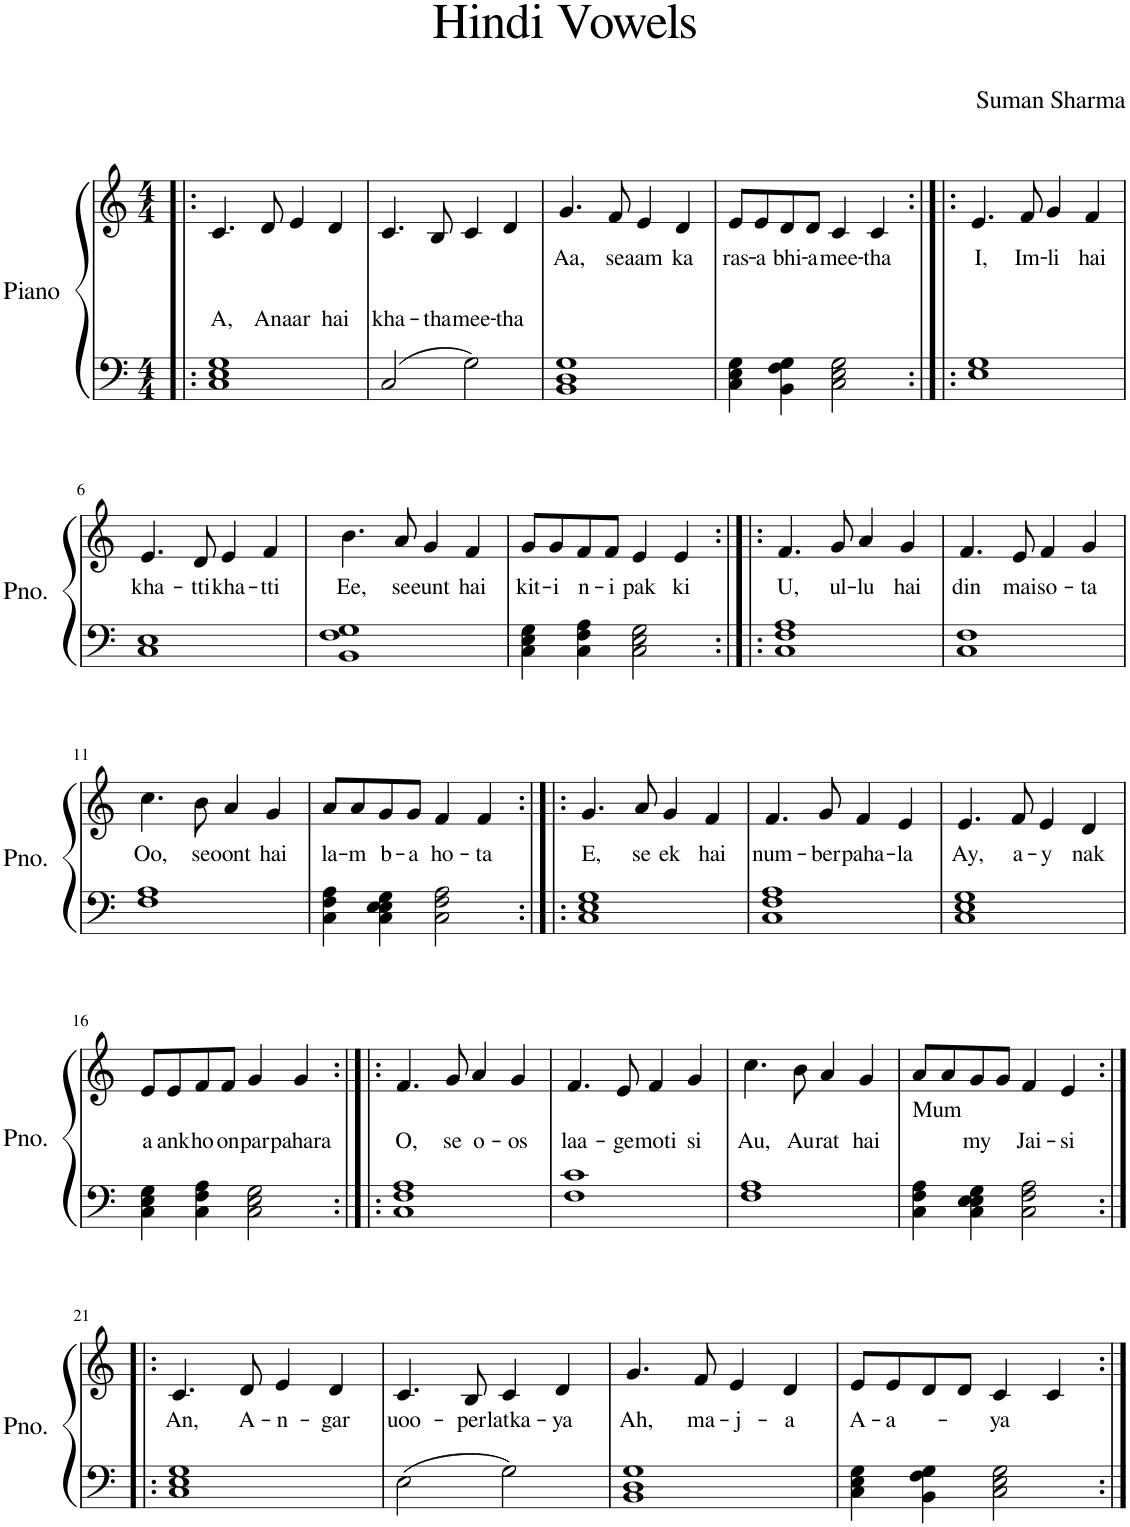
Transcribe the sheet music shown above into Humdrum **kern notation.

**kern	**kern	**text	**text	**text
*part1	*part1	*part1	*part1	*part1
*staff2	*staff1	*staff1	*staff1	*staff1
*I"Piano	*	*	*	*
*I'Pno.	*	*	*	*
*clefF4	*clefG2	*	*	*
*k[]	*k[]	*	*	*
*M4/4	*M4/4	*	*	*
=1!|:	=1!|:	=1!|:	=1!|:	=1!|:
!	!	!	!	!LO:LY:b
1C 1E 1G	4.c/	.	.	A,
!	!	!	!	!LO:LY:b
.	8d/	.	.	An-
!	!	!	!	!LO:LY:b
.	4e/	.	.	-aar
!	!	!	!	!LO:LY:b
.	4d/	.	.	hai
=2	=2	=2	=2	=2
!	!	!	!	!LO:LY:b
2C/	4.c/	.	.	kha-
!	!	!	!	!LO:LY:b
.	8B/	.	.	-tha
!	!	!	!	!LO:LY:b
2G\	4c/	.	.	mee-
!	!	!	!	!LO:LY:b
.	4d/	.	.	-tha
=3	=3	=3	=3	=3
!	!	!LO:LY:b	!	!
1BB 1D 1G	4.g/	Aa,	.	.
!	!	!LO:LY:b	!	!
.	8f/	se	.	.
!	!	!LO:LY:b	!	!
.	4e/	aam	.	.
!	!	!LO:LY:b	!	!
.	4d/	ka	.	.
=4	=4	=4	=4	=4
!	!	!LO:LY:b	!	!
4C\ 4E\ 4G\	8e/L	ras-	.	.
!	!	!LO:LY:b	!	!
.	8e/	-a	.	.
!	!	!LO:LY:b	!	!
4BB\ 4F\ 4G\	8d/	bhi-	.	.
!	!	!LO:LY:b	!	!
.	8d/J	-a	.	.
!	!	!LO:LY:b	!	!
2C\ 2E\ 2G\	4c/	mee-	.	.
!	!	!LO:LY:b	!	!
.	4c/	-tha	.	.
=5:|!|:	=5:|!|:	=5:|!|:	=5:|!|:	=5:|!|:
!	!	!LO:LY:b	!	!
1E 1G	4.e/	I,	.	.
!	!	!LO:LY:b	!	!
.	8f/	Im-	.	.
!	!	!LO:LY:b	!	!
.	4g/	-li	.	.
!	!	!LO:LY:b	!	!
.	4f/	hai	.	.
!!LO:LB:g=z
=6	=6	=6	=6	=6
!	!	!LO:LY:b	!	!
1C 1E	4.e/	kha-	.	.
!	!	!LO:LY:b	!	!
.	8d/	-tti	.	.
!	!	!LO:LY:b	!	!
.	4e/	kha-	.	.
!	!	!LO:LY:b	!	!
.	4f/	-tti	.	.
=7	=7	=7	=7	=7
!	!	!LO:LY:b	!	!
1BB 1F 1G	4.b\	Ee,	.	.
!	!	!LO:LY:b	!	!
.	8a/	se	.	.
!	!	!LO:LY:b	!	!
.	4g/	eunt	.	.
!	!	!LO:LY:b	!	!
.	4f/	hai	.	.
=8	=8	=8	=8	=8
!	!	!LO:LY:b	!	!
4C\ 4E\ 4G\	8g/L	kit-	.	.
!	!	!LO:LY:b	!	!
.	8g/	-i	.	.
!	!	!LO:LY:b	!	!
4C\ 4F\ 4A\	8f/	n-	.	.
!	!	!LO:LY:b	!	!
.	8f/J	-i	.	.
!	!	!LO:LY:b	!	!
2C\ 2E\ 2G\	4e/	pak	.	.
!	!	!LO:LY:b	!	!
.	4e/	ki	.	.
=9:|!|:	=9:|!|:	=9:|!|:	=9:|!|:	=9:|!|:
!	!	!LO:LY:b	!	!
1C 1F 1A	4.f/	U,	.	.
!	!	!LO:LY:b	!	!
.	8g/	ul-	.	.
!	!	!LO:LY:b	!	!
.	4a/	-lu	.	.
!	!	!LO:LY:b	!	!
.	4g/	hai	.	.
=10	=10	=10	=10	=10
!	!	!LO:LY:b	!	!
1C 1F	4.f/	din	.	.
!	!	!LO:LY:b	!	!
.	8e/	mai	.	.
!	!	!LO:LY:b	!	!
.	4f/	so-	.	.
!	!	!LO:LY:b	!	!
.	4g/	-ta	.	.
!!LO:LB:g=z
=11	=11	=11	=11	=11
!	!	!LO:LY:b	!	!
1F 1A	4.cc\	Oo,	.	.
!	!	!LO:LY:b	!	!
.	8b\	se	.	.
!	!	!LO:LY:b	!	!
.	4a/	oont	.	.
!	!	!LO:LY:b	!	!
.	4g/	hai	.	.
=12	=12	=12	=12	=12
!	!	!LO:LY:b	!	!
4C\ 4F\ 4A\	8a/L	la-	.	.
!	!	!LO:LY:b	!	!
.	8a/	-m	.	.
!	!	!LO:LY:b	!	!
4C\ 4E\ 4E\ 4G\	8g/	b-	.	.
!	!	!LO:LY:b	!	!
.	8g/J	-a	.	.
!	!	!LO:LY:b	!	!
2C\ 2F\ 2A\	4f/	ho-	.	.
!	!	!LO:LY:b	!	!
.	4f/	-ta	.	.
=13:|!|:	=13:|!|:	=13:|!|:	=13:|!|:	=13:|!|:
!	!	!LO:LY:b	!	!
1C 1E 1G	4.g/	E,	.	.
!	!	!LO:LY:b	!	!
.	8a/	se	.	.
!	!	!LO:LY:b	!	!
.	4g/	ek	.	.
!	!	!LO:LY:b	!	!
.	4f/	hai	.	.
=14	=14	=14	=14	=14
!	!	!LO:LY:b	!	!
1C 1F 1A	4.f/	num-	.	.
!	!	!LO:LY:b	!	!
.	8g/	-ber	.	.
!	!	!LO:LY:b	!	!
.	4f/	paha-	.	.
!	!	!LO:LY:b	!	!
.	4e/	-la	.	.
=15	=15	=15	=15	=15
!	!	!LO:LY:b	!	!
1C 1E 1G	4.e/	Ay,	.	.
!	!	!LO:LY:b	!	!
.	8f/	a-	.	.
!	!	!LO:LY:b	!	!
.	4e/	-y	.	.
!	!	!LO:LY:b	!	!
.	4d/	nak	.	.
!!LO:LB:g=z
=16	=16	=16	=16	=16
!	!	!LO:LY:b	!	!
4C\ 4E\ 4G\	8e/L	a-	.	.
!	!	!LO:LY:b	!	!
.	8e/	-ank-	.	.
!	!	!LO:LY:b	!	!
4C\ 4F\ 4A\	8f/	-ho-	.	.
!	!	!LO:LY:b	!	!
.	8f/J	-on	.	.
!	!	!LO:LY:b	!	!
2C\ 2E\ 2G\	4g/	par	.	.
!	!	!LO:LY:b	!	!
.	4g/	pahara	.	.
=17:|!|:	=17:|!|:	=17:|!|:	=17:|!|:	=17:|!|:
!	!	!LO:LY:b	!	!
1C 1F 1A	4.f/	O,	.	.
!	!	!LO:LY:b	!	!
.	8g/	se	.	.
!	!	!LO:LY:b	!	!
.	4a/	o-	.	.
!	!	!LO:LY:b	!	!
.	4g/	-os	.	.
=18	=18	=18	=18	=18
!	!	!LO:LY:b	!	!
1F 1c	4.f/	laa-	.	.
!	!	!LO:LY:b	!	!
.	8e/	-ge	.	.
!	!	!LO:LY:b	!	!
.	4f/	moti	.	.
!	!	!LO:LY:b	!	!
.	4g/	si	.	.
=19	=19	=19	=19	=19
!	!	!LO:LY:b	!	!
1F 1A	4.cc\	Au,	.	.
!	!	!LO:LY:b	!	!
.	8b\	Au-	.	.
!	!	!LO:LY:b	!	!
.	4a/	-rat	.	.
!	!	!LO:LY:b	!	!
.	4g/	hai	.	.
=20	=20	=20	=20	=20
!	!	!LO:LY:b	!	!
4C\ 4F\ 4A\	8a/L	Mum-	.	.
.	8a/	.	.	.
!	!	!LO:LY:b	!	!
4C\ 4E\ 4E\ 4G\	8g/	-my	.	.
.	8g/J	.	.	.
!	!	!LO:LY:b	!	!
2C\ 2F\ 2A\	4f/	Jai-	.	.
!	!	!LO:LY:b	!	!
.	4e/	-si	.	.
!!LO:LB:g=z
=21:|!|:	=21:|!|:	=21:|!|:	=21:|!|:	=21:|!|:
!	!	!LO:LY:b	!	!
1C 1E 1G	4.c/	An,	.	.
!	!	!LO:LY:b	!	!
.	8d/	A-	.	.
!	!	!LO:LY:b	!	!
.	4e/	-n-	.	.
!	!	!LO:LY:b	!	!
.	4d/	-gar	.	.
=22	=22	=22	=22	=22
!	!	!LO:LY:b	!	!
2E\	4.c/	uoo-	.	.
!	!	!LO:LY:b	!	!
.	8B/	-per	.	.
!	!	!LO:LY:b	!	!
2G\	4c/	latka-	.	.
!	!	!LO:LY:b	!	!
.	4d/	-ya	.	.
=23	=23	=23	=23	=23
!	!	!LO:LY:b	!	!
1BB 1D 1G	4.g/	Ah,	.	.
!	!	!LO:LY:b	!	!
.	8f/	ma-	.	.
!	!	!LO:LY:b	!	!
.	4e/	-j-	.	.
!	!	!LO:LY:b	!	!
.	4d/	-a	.	.
=24	=24	=24	=24	=24
!	!	!LO:LY:b	!	!
4C\ 4E\ 4G\	8e/L	A-	.	.
!	!	!LO:LY:b	!	!
.	8e/	-a-	.	.
4BB\ 4F\ 4G\	8d/	.	.	.
.	8d/J	.	.	.
!	!	!LO:LY:b	!	!
2C\ 2E\ 2G\	4c/	-ya	.	.
.	4c/	.	.	.
=:|!	=:|!	=:|!	=:|!	=:|!
*-	*-	*-	*-	*-
